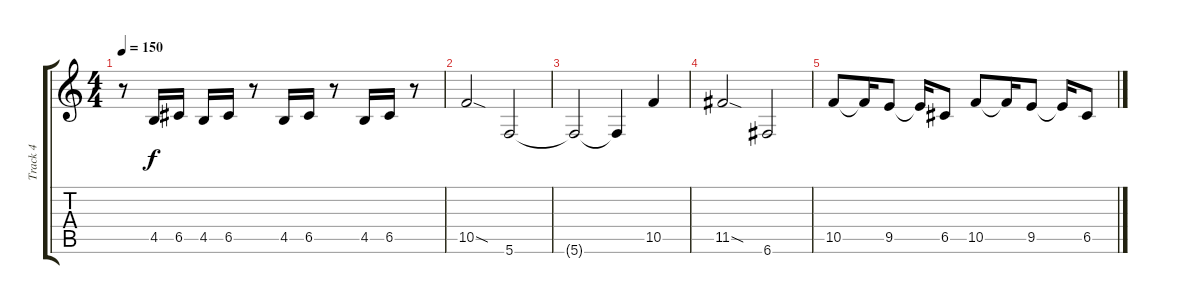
\track ("Track 4" "Track 4") {instrument distortionguitar}
\staff {score tabs}
\tuning (D4 A3 F3 C3 G2 C2) {hide}
\ts (4 4)
\tempo 150
\clef g2
\ks c
r.8{dy f} 4.5.16 6.5.16 4.5.16 6.5.16 r.8 4.5.16 6.5.16 r.8 4.5.16 6.5.16 r.8 |
10.5{sod}.2 5.6.2 |
5.6{t}.2 5.6{t}.4 10.5.4 |
11.5{sod}.2 6.6.2 |
10.5.8 10.5{t}.16 9.5.8 9.5{t}.16 6.5.8 10.5.8 10.5{t}.16 9.5.8 9.5{t}.16 6.5.8
